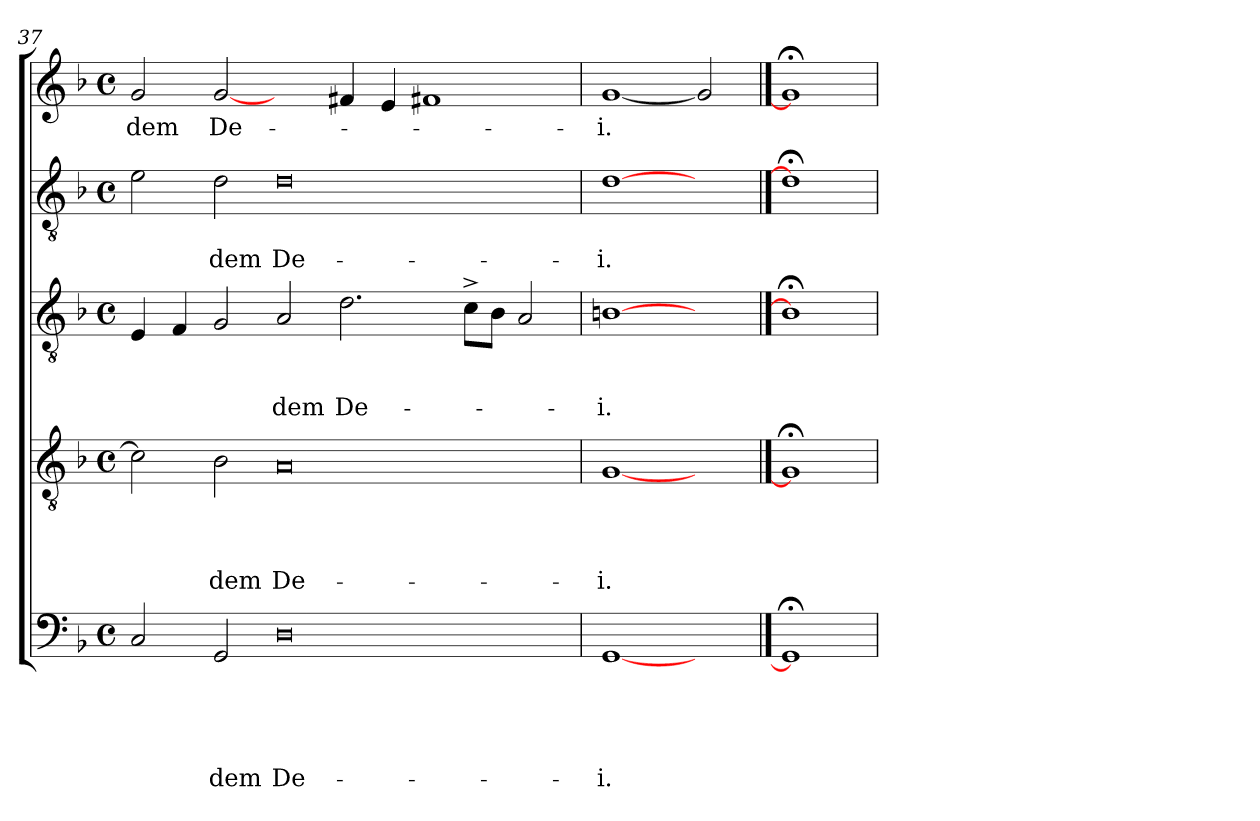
**kern	**text	**text	**text	**text	**text	**kern	**text	**text	**text	**text	**kern	**text	**text	**text	**kern	**text	**text	**kern	**text
*part5	*part5	*part5	*part5	*part5	*part5	*part4	*part4	*part4	*part4	*part4	*part3	*part3	*part3	*part3	*part2	*part2	*part2	*part1	*part1
*staff5	*staff5	*staff5	*staff5	*staff5	*staff5	*staff4	*staff4	*staff4	*staff4	*staff4	*staff3	*staff3	*staff3	*staff3	*staff2	*staff2	*staff2	*staff1	*staff1
!!LO:PB:g=z
*clefF4	*	*	*	*	*	*clefGv2	*	*	*	*	*clefGv2	*	*	*	*clefGv2	*	*	*clefG2	*
*k[b-]	*	*	*	*	*	*k[b-]	*	*	*	*	*k[b-]	*	*	*	*k[b-]	*	*	*k[b-]	*
*F:	*	*	*	*	*	*F:	*	*	*	*	*F:	*	*	*	*F:	*	*	*F:	*
*M4/4	*	*	*	*	*	*M4/4	*	*	*	*	*M4/4	*	*	*	*M4/4	*	*	*M4/4	*
*met(c)	*	*	*	*	*	*met(c)	*	*	*	*	*met(c)	*	*	*	*met(c)	*	*	*met(c)	*
=37	=37	=37	=37	=37	=37	=37	=37	=37	=37	=37	=37	=37	=37	=37	=37	=37	=37	=37	=37
!	!	!	!	!	!	!	!	!	!	!	!	!	!	!	!	!	!	!	!LO:LY:b
2C/	.	.	.	.	.	2c\]	.	.	.	.	4E/	.	.	.	2e\	.	.	2g/	-dem
.	.	.	.	.	.	.	.	.	.	.	4F/	.	.	.	.	.	.	.	.
!	!	!	!	!	!LO:LY:b	!	!	!	!	!LO:LY:b	!	!	!	!	!	!	!LO:LY:b	!	!LO:LY:b
2GG/	.	.	.	.	-dem	2B-\	.	.	.	-dem	2G/	.	.	.	2d\	.	-dem	[2g	De-
!	!	!	!	!	!LO:LY:b	!	!	!	!	!LO:LY:b	!	!	!	!LO:LY:b	!	!	!LO:LY:b	!	!
0D	.	.	.	.	De-	0A	.	.	.	De-	2A/	.	.	-dem	0d	.	De-	2ryy	.
!	!	!	!	!	!	!	!	!	!	!	!	!	!	!LO:LY:b	!	!	!	!	!
.	.	.	.	.	.	.	.	.	.	.	2.d\	.	.	De-	.	.	.	4f#X/	.
.	.	.	.	.	.	.	.	.	.	.	.	.	.	.	.	.	.	4e/	.
.	.	.	.	.	.	.	.	.	.	.	.	.	.	.	.	.	.	1f#X	.
.	.	.	.	.	.	.	.	.	.	.	8c^>\L	.	.	.	.	.	.	.	.
.	.	.	.	.	.	.	.	.	.	.	8B-\J	.	.	.	.	.	.	.	.
.	.	.	.	.	.	.	.	.	.	.	2A/	.	.	.	.	.	.	.	.
=38	=38	=38	=38	=38	=38	=38	=38	=38	=38	=38	=38	=38	=38	=38	=38	=38	=38	=38	=38
!	!	!	!	!	!LO:LY:b	!	!	!	!	!LO:LY:b	!	!	!	!LO:LY:b	!	!	!LO:LY:b	!	!LO:LY:b
[1GG	.	.	.	.	-i.	[1G	.	.	.	-i.	[1Bn	.	.	-i.	[1d	.	-i.	[1g	-i.
2ryy	.	.	.	.	.	2ryy	.	.	.	.	2ryy	.	.	.	2ryy	.	.	2g]	.
==39	==39	==39	==39	==39	==39	==39	==39	==39	==39	==39	==39	==39	==39	==39	==39	==39	==39	==39	==39
1GG;]	.	.	.	.	.	1G;]	.	.	.	.	1B;]	.	.	.	1d;]	.	.	1g;]	.
=	=	=	=	=	=	=	=	=	=	=	=	=	=	=	=	=	=	=	=
*-	*-	*-	*-	*-	*-	*-	*-	*-	*-	*-	*-	*-	*-	*-	*-	*-	*-	*-	*-
